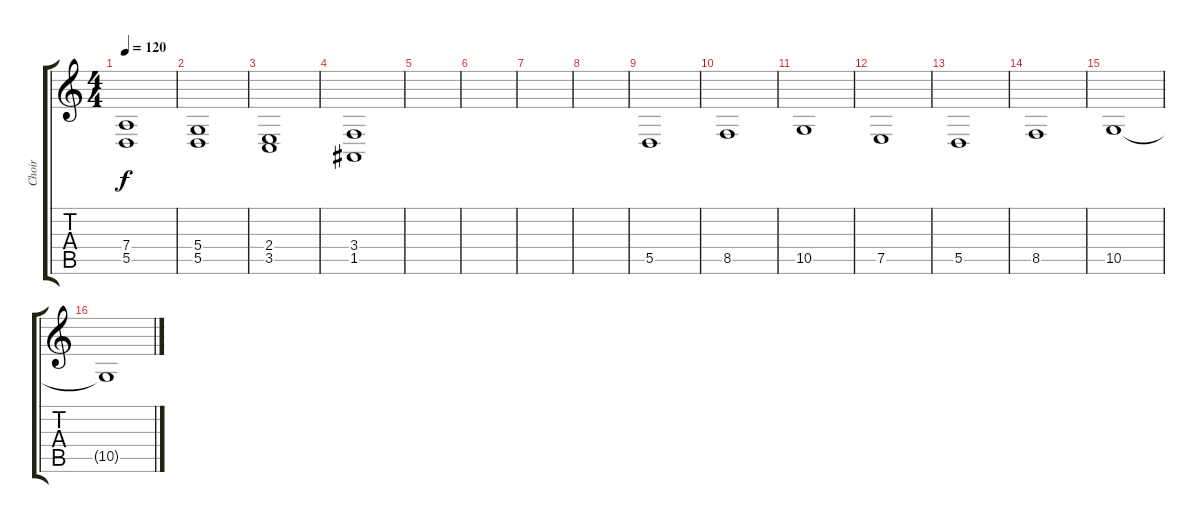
\track ("Choir" "Choir") {instrument choiraahs}
\staff {score tabs}
\tuning (E4 B3 G3 D3 A2 E2) {hide}
\ts (4 4)
\tempo 120
\clef g2
\ks c
(7.4 5.5).1{dy f volume 14 instrument choiraahs} |
(5.4 5.5).1 |
(2.4 3.5).1 |
(3.4 1.5).1 |
|
|
|
|
5.5.1{volume 16} |
8.5.1 |
10.5.1 |
7.5.1 |
5.5.1{volume 16} |
8.5.1 |
10.5.1 |
10.5{t}.1
